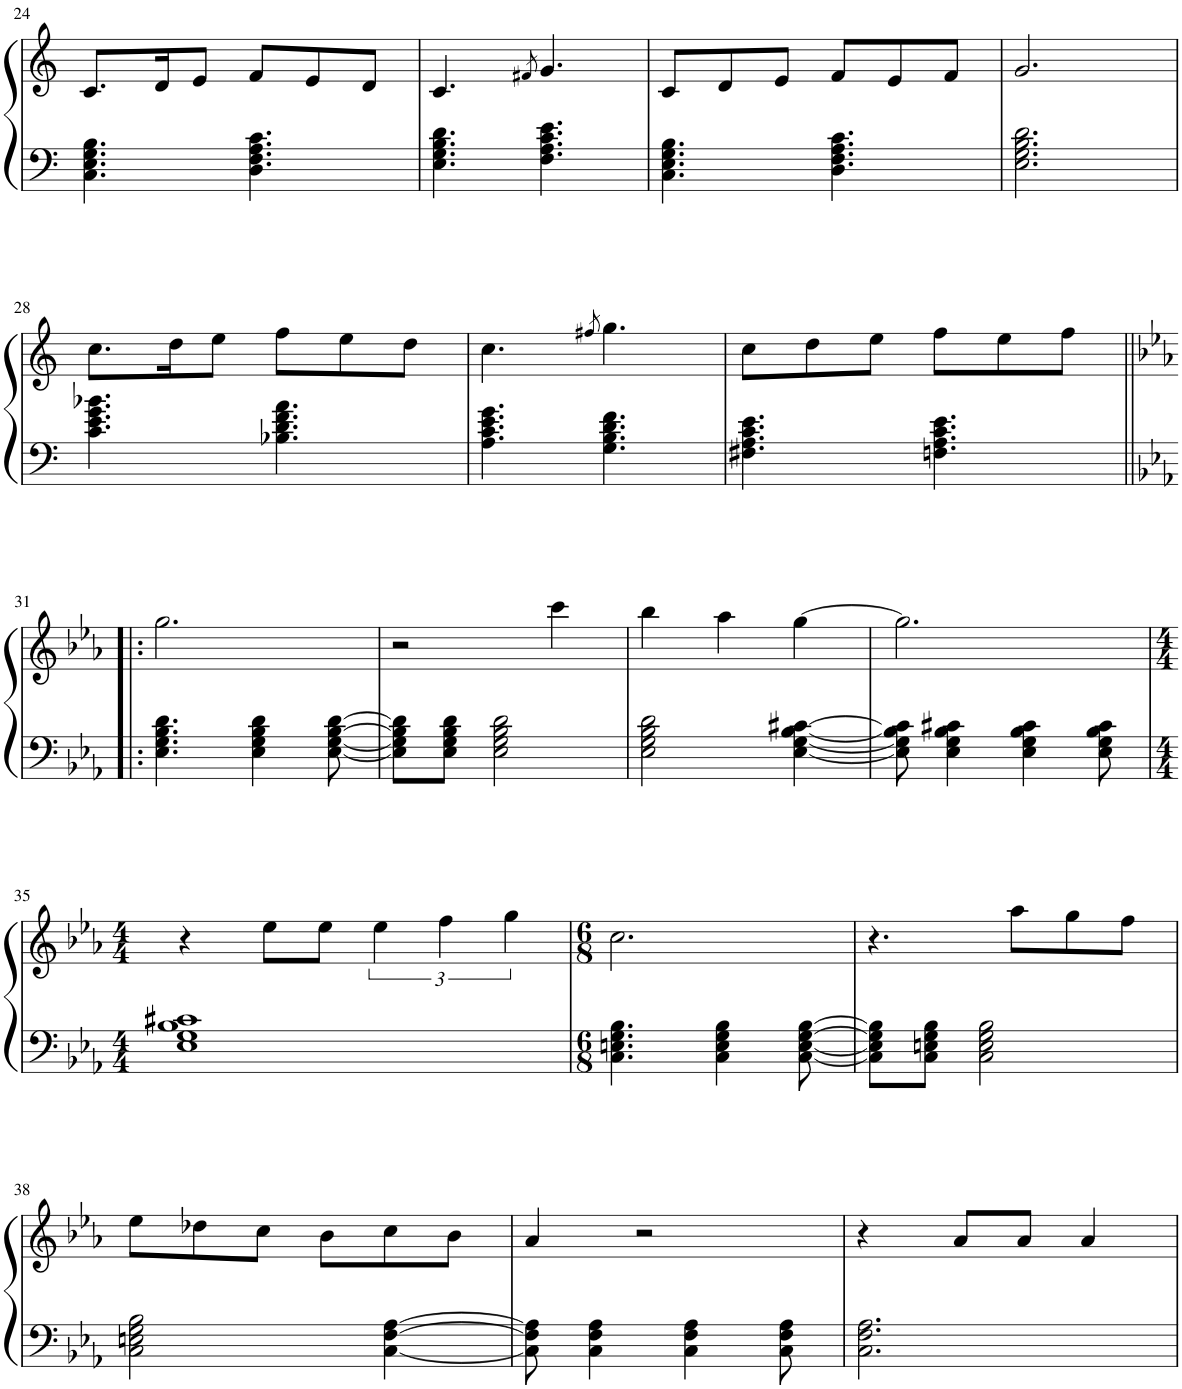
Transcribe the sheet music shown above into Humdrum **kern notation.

**kern	**kern
*part1	*part1
*staff2	*staff1
*I"Piano	*
*I'Pno.	*
!!LO:PB:g=z
*clefF4	*clefG2
*k[]	*k[]
*M6/8	*M6/8
=24	=24
4.C\ 4.E\ 4.G\ 4.B\	8.c/L
.	16d/K
.	8e/J
4.D\ 4.F\ 4.A\ 4.c\	8f/L
.	8e/
.	8d/J
=25	=25
4.E\ 4.G\ 4.B\ 4.d\	4.c/
.	8qf#X/
4.F\ 4.A\ 4.c\ 4.e\	4.g/
=26	=26
4.C\ 4.E\ 4.G\ 4.B\	8c/L
.	8d/
.	8e/J
4.D\ 4.F\ 4.A\ 4.c\	8f/L
.	8e/
.	8f/J
=27	=27
2.E\ 2.G\ 2.B\ 2.d\	2.g/
!!LO:LB:g=z
=28	=28
4.c\ 4.e\ 4.g\ 4.b-X\	8.cc\L
.	16dd\K
.	8ee\J
4.B-X\ 4.d\ 4.f\ 4.a\	8ff\L
.	8ee\
.	8dd\J
=29	=29
4.A\ 4.c\ 4.e\ 4.g\	4.cc\
.	8qff#X/
4.G\ 4.B\ 4.d\ 4.f\	4.gg\
=30	=30
4.F#X\ 4.A\ 4.c\ 4.e\	8cc\L
.	8dd\
.	8ee\J
4.Fn\ 4.A\ 4.c\ 4.e\	8ff\L
.	8ee\
.	8ff\J
!!LO:LB:g=z
=31!|:	=31!|:
*k[b-e-a-]	*k[b-e-a-]
4.E-\ 4.G\ 4.B-\ 4.d\	2.gg\
4E-\ 4G\ 4B-\ 4d\	.
[8E-\ [8G\ [8B-\ [8d\	.
=32	=32
8E-\] 8G\] 8B-\] 8d\]L	2r
8E-\ 8G\ 8B-\ 8d\J	.
2E-\ 2G\ 2B-\ 2d\	.
.	4ccc\
=33	=33
2E-\ 2G\ 2B-\ 2d\	4bb-\
.	4aa-\
[4E-\ [4G\ [4B-\ [4c#X\	[4gg\
=34	=34
8E-\] 8G\] 8B-\] 8c#\]	2.gg\]
4E-\ 4G\ 4B-\ 4c#X\	.
4E-\ 4G\ 4B-\ 4c#\	.
8E-\ 8G\ 8B-\ 8c#\	.
!!LO:LB:g=z
=35	=35
*M4/4	*M4/4
1E- 1G 1B- 1c#X	4r
.	8ee-\L
.	8ee-\J
.	6ee-\
.	6ff\
.	6gg\
=36	=36
*M6/8	*M6/8
4.C\ 4.En\ 4.G\ 4.B-\	2.cc\
4C\ 4E\ 4G\ 4B-\	.
[8C\ [8E\ [8G\ [8B-\	.
=37	=37
8C\] 8E\] 8G\] 8B-\]L	4.r
8C\ 8En\ 8G\ 8B-\J	.
2C\ 2E\ 2G\ 2B-\	.
.	8aa-\L
.	8gg\
.	8ff\J
!!LO:LB:g=z
=38	=38
2C\ 2En\ 2G\ 2B-\	8ee-\L
.	8dd-X\
.	8cc\J
.	8b-\L
[4C\ [4F\ [4A-\	8cc\
.	8b-\J
=39	=39
8C\] 8F\] 8A-\]	4a-/
4C\ 4F\ 4A-\	.
.	2r
4C\ 4F\ 4A-\	.
8C\ 8F\ 8A-\	.
=40	=40
2.C\ 2.F\ 2.A-\	4r
.	8a-/L
.	8a-/J
.	4a-/
=	=
*-	*-
